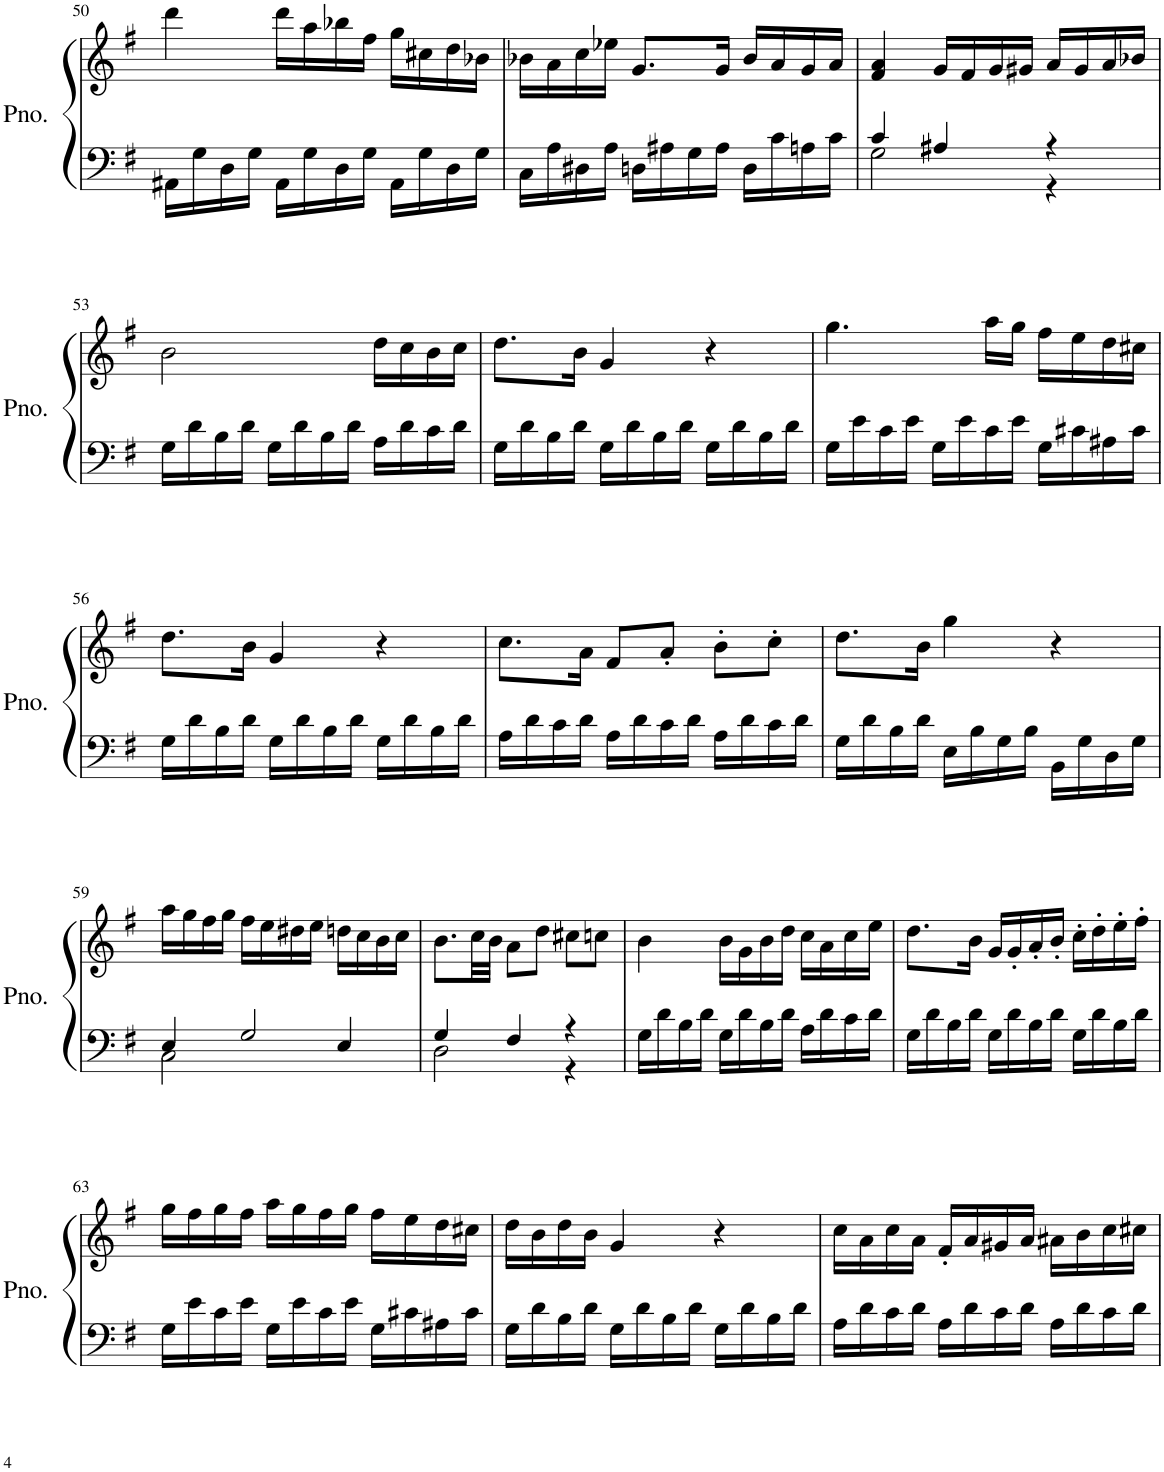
**kern	**kern
*part1	*part1
*staff2	*staff1
*I"Piano	*
*I'Pno.	*
!!LO:PB:g=z
*clefF4	*clefG2
*k[f#]	*k[f#]
*M3/4	*M3/4
=50	=50
16AA#X\LL	4ddd\
16G\	.
16D\	.
16G\JJ	.
16AA#\LL	16ddd\LL
16G\	16aa\
16D\	16bb-X\
16G\JJ	16ff#\JJ
16AA#\LL	16gg\LL
16G\	16cc#X\
16D\	16dd\
16G\JJ	16b-X\JJ
=51	=51
16C\LL	16b-X\LL
16A\	16a\
16D#X\	16cc\
16A\JJ	16ee-X\JJ
16Dn\LL	8.g/L
16A#X\	.
16G\	.
16A#\JJ	16g/Jk
16D\LL	16b-/LL
16c\	16a/
16An\	16g/
16c\JJ	16a/JJ
=52	=52
*^	*
4c/	2G\	4f#/ 4a/
4A#X/	.	16g/LL
.	.	16f#/
.	.	16g/
.	.	16g#X/JJ
4r	4r	16a/LL
.	.	16g#/
.	.	16a/
.	.	16b-X/JJ
*v	*v	*
!!LO:LB:g=z
=53	=53
16G\LL	2b\
16d\	.
16B\	.
16d\JJ	.
16G\LL	.
16d\	.
16B\	.
16d\JJ	.
16A\LL	16dd\LL
16d\	16cc\
16c\	16b\
16d\JJ	16cc\JJ
=54	=54
16G\LL	8.dd\L
16d\	.
16B\	.
16d\JJ	16b\Jk
16G\LL	4g/
16d\	.
16B\	.
16d\JJ	.
16G\LL	4r
16d\	.
16B\	.
16d\JJ	.
=55	=55
16G\LL	4.gg\
16e\	.
16c\	.
16e\JJ	.
16G\LL	.
16e\	.
16c\	16aa\LL
16e\JJ	16gg\JJ
16G\LL	16ff#\LL
16c#X\	16ee\
16A#X\	16dd\
16c#\JJ	16cc#X\JJ
!!LO:LB:g=z
=56	=56
16G\LL	8.dd\L
16d\	.
16B\	.
16d\JJ	16b\Jk
16G\LL	4g/
16d\	.
16B\	.
16d\JJ	.
16G\LL	4r
16d\	.
16B\	.
16d\JJ	.
=57	=57
16A\LL	8.cc\L
16d\	.
16c\	.
16d\JJ	16a\Jk
16A\LL	8f#/L
16d\	.
16c\	8a'/J
16d\JJ	.
16A\LL	8b'\L
16d\	.
16c\	8cc'\J
16d\JJ	.
=58	=58
16G\LL	8.dd\L
16d\	.
16B\	.
16d\JJ	16b\Jk
16E\LL	4gg\
16B\	.
16G\	.
16B\JJ	.
16BB\LL	4r
16G\	.
16D\	.
16G\JJ	.
!!LO:LB:g=z
=59	=59
*^	*
*	*^	*
4E/	2C\	4ryy	16aa\LL
.	.	.	16gg\
.	.	.	16ff#\
.	.	.	16gg\JJ
4ryy	.	2G/	16ff#\LL
.	.	.	16ee\
.	.	.	16dd#X\
.	.	.	16ee\JJ
4E/	4ryy	.	16ddn\LL
.	.	.	16cc\
.	.	.	16b\
.	.	.	16cc\JJ
*	*v	*v	*
=60	=60	=60
4G/	2D\	8.b\L
.	.	32cc\LL
.	.	32b\JJJ
4F#/	.	8a\L
.	.	8dd\J
4r	4r	8cc#X\L
.	.	8ccn\J
*v	*v	*
=61	=61
16G\LL	4b\
16d\	.
16B\	.
16d\JJ	.
16G\LL	16b\LL
16d\	16g\
16B\	16b\
16d\JJ	16dd\JJ
16A\LL	16cc\LL
16d\	16a\
16c\	16cc\
16d\JJ	16ee\JJ
=62	=62
16G\LL	8.dd\L
16d\	.
16B\	.
16d\JJ	16b\Jk
16G\LL	16g/LL
16d\	16g'/
16B\	16a'/
16d\JJ	16b'/JJ
16G\LL	16cc'\LL
16d\	16dd'\
16B\	16ee'\
16d\JJ	16ff#'\JJ
!!LO:LB:g=z
=63	=63
16G\LL	16gg\LL
16e\	16ff#\
16c\	16gg\
16e\JJ	16ff#\JJ
16G\LL	16aa\LL
16e\	16gg\
16c\	16ff#\
16e\JJ	16gg\JJ
16G\LL	16ff#\LL
16c#X\	16ee\
16A#X\	16dd\
16c#\JJ	16cc#X\JJ
=64	=64
16G\LL	16dd\LL
16d\	16b\
16B\	16dd\
16d\JJ	16b\JJ
16G\LL	4g/
16d\	.
16B\	.
16d\JJ	.
16G\LL	4r
16d\	.
16B\	.
16d\JJ	.
=65	=65
16A\LL	16cc\LL
16d\	16a\
16c\	16cc\
16d\JJ	16a\JJ
16A\LL	16f#'/LL
16d\	16a/
16c\	16g#X/
16d\JJ	16a/JJ
16A\LL	16a#X\LL
16d\	16b\
16c\	16cc\
16d\JJ	16cc#X\JJ
=	=
*-	*-
